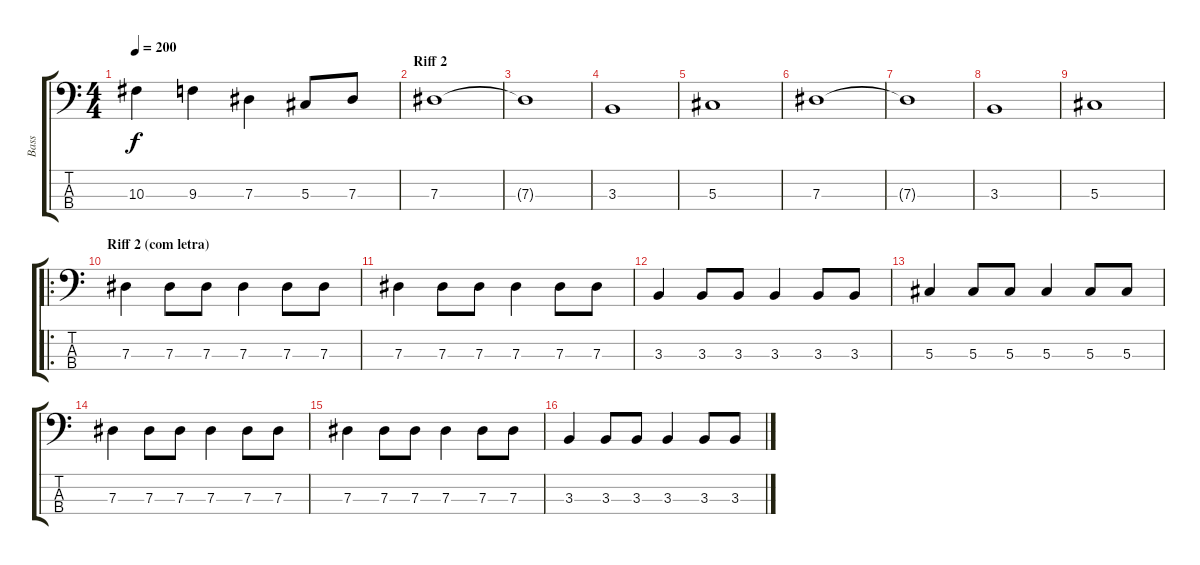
\track ("Bass" "Bass") {instrument electricbassfinger}
\staff {score tabs}
\tuning (Gb2 Db2 Ab1 Eb1) {hide}
\ts (4 4)
\tempo 200
\clef f4
\ks c
10.3.4{dy f} 9.3.4 7.3.4 5.3.8 7.3.8 |
\section ("" "Riff 2")
7.3.1 |
7.3{t}.1 |
3.3.1 |
5.3.1 |
7.3.1 |
7.3{t}.1 |
3.3.1 |
5.3.1 |
\ro
\section ("" "Riff 2 (com letra)")
7.3.4 7.3.8 7.3.8 7.3.4 7.3.8 7.3.8 |
7.3.4 7.3.8 7.3.8 7.3.4 7.3.8 7.3.8 |
3.3.4 3.3.8 3.3.8 3.3.4 3.3.8 3.3.8 |
5.3.4 5.3.8 5.3.8 5.3.4 5.3.8 5.3.8 |
7.3.4 7.3.8 7.3.8 7.3.4 7.3.8 7.3.8 |
7.3.4 7.3.8 7.3.8 7.3.4 7.3.8 7.3.8 |
3.3.4 3.3.8 3.3.8 3.3.4 3.3.8 3.3.8
